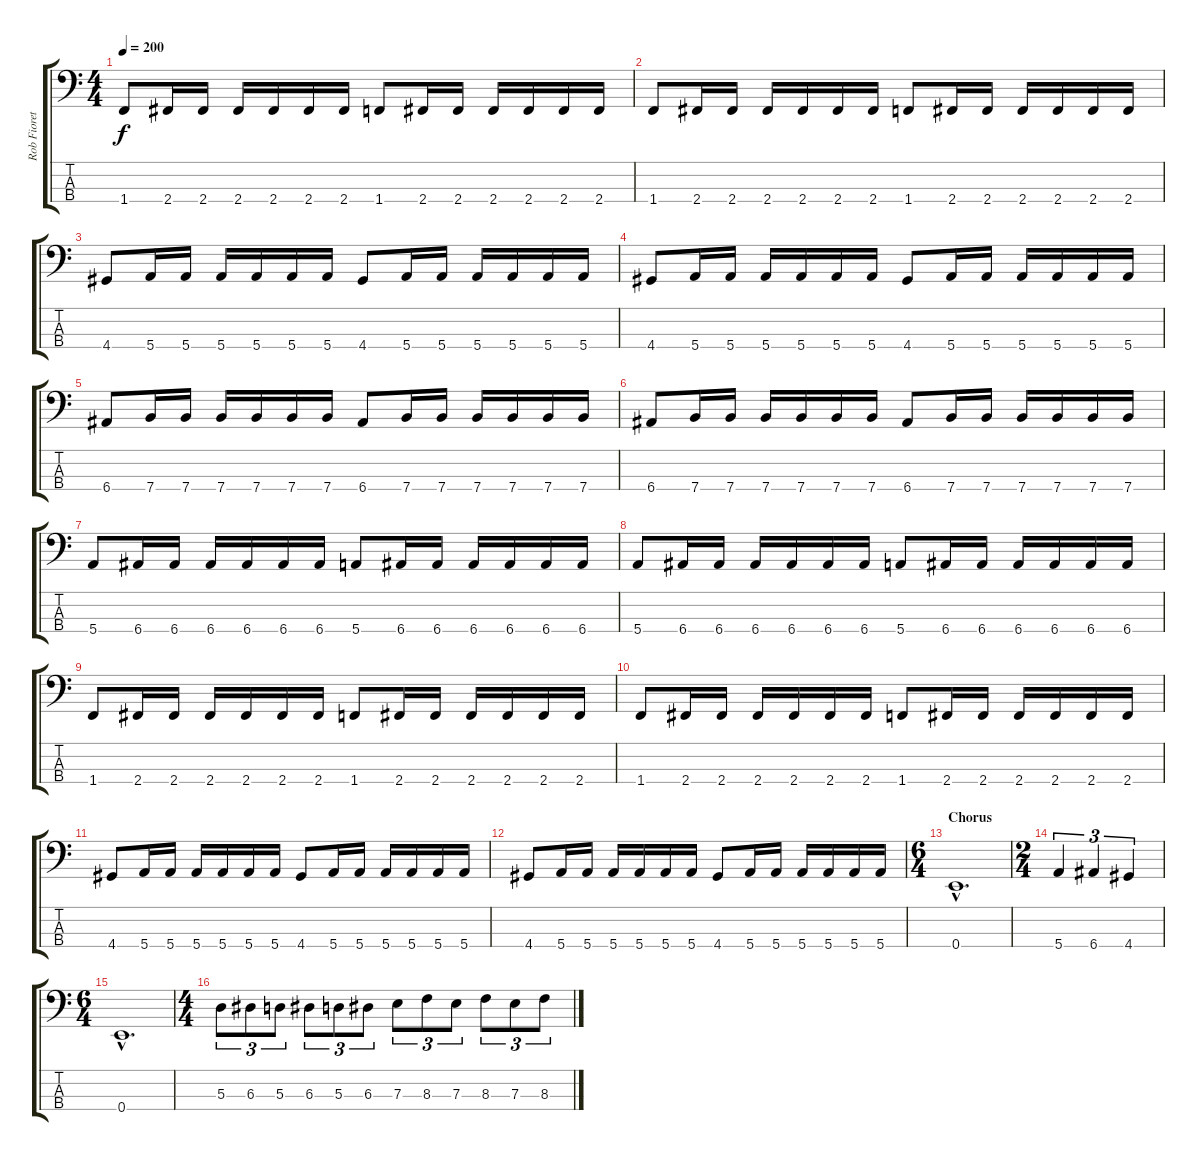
\track ("Rob Fioretti" "Rob Fioret") {instrument electricbasspick}
\staff {score tabs}
\tuning (G2 D2 A1 E1) {hide}
\ts (4 4)
\tempo 200
\clef f4
\ks c
1.4.8{dy f} 2.4.16 2.4.16 2.4.16 2.4.16 2.4.16 2.4.16 1.4.8 2.4.16 2.4.16 2.4.16 2.4.16 2.4.16 2.4.16 |
1.4.8 2.4.16 2.4.16 2.4.16 2.4.16 2.4.16 2.4.16 1.4.8 2.4.16 2.4.16 2.4.16 2.4.16 2.4.16 2.4.16 |
4.4.8 5.4.16 5.4.16 5.4.16 5.4.16 5.4.16 5.4.16 4.4.8 5.4.16 5.4.16 5.4.16 5.4.16 5.4.16 5.4.16 |
4.4.8 5.4.16 5.4.16 5.4.16 5.4.16 5.4.16 5.4.16 4.4.8 5.4.16 5.4.16 5.4.16 5.4.16 5.4.16 5.4.16 |
6.4.8 7.4.16 7.4.16 7.4.16 7.4.16 7.4.16 7.4.16 6.4.8 7.4.16 7.4.16 7.4.16 7.4.16 7.4.16 7.4.16 |
6.4.8 7.4.16 7.4.16 7.4.16 7.4.16 7.4.16 7.4.16 6.4.8 7.4.16 7.4.16 7.4.16 7.4.16 7.4.16 7.4.16 |
5.4.8 6.4.16 6.4.16 6.4.16 6.4.16 6.4.16 6.4.16 5.4.8 6.4.16 6.4.16 6.4.16 6.4.16 6.4.16 6.4.16 |
5.4.8 6.4.16 6.4.16 6.4.16 6.4.16 6.4.16 6.4.16 5.4.8 6.4.16 6.4.16 6.4.16 6.4.16 6.4.16 6.4.16 |
1.4.8 2.4.16 2.4.16 2.4.16 2.4.16 2.4.16 2.4.16 1.4.8 2.4.16 2.4.16 2.4.16 2.4.16 2.4.16 2.4.16 |
1.4.8 2.4.16 2.4.16 2.4.16 2.4.16 2.4.16 2.4.16 1.4.8 2.4.16 2.4.16 2.4.16 2.4.16 2.4.16 2.4.16 |
4.4.8 5.4.16 5.4.16 5.4.16 5.4.16 5.4.16 5.4.16 4.4.8 5.4.16 5.4.16 5.4.16 5.4.16 5.4.16 5.4.16 |
4.4.8 5.4.16 5.4.16 5.4.16 5.4.16 5.4.16 5.4.16 4.4.8 5.4.16 5.4.16 5.4.16 5.4.16 5.4.16 5.4.16 |
\ts (6 4)
\section ("" "Chorus")
0.4{hac}.1{d} |
\ts (2 4)
5.4.4{tu (3 2)} 6.4.4{tu (3 2)} 4.4.4{tu (3 2)} |
\ts (6 4)
0.4{hac}.1{d} |
\ts (4 4)
5.3.8{tu (3 2)} 6.3.8{tu (3 2)} 5.3.8{tu (3 2)} 6.3.8{tu (3 2)} 5.3.8{tu (3 2)} 6.3.8{tu (3 2)} 7.3.8{tu (3 2)} 8.3.8{tu (3 2)} 7.3.8{tu (3 2)} 8.3.8{tu (3 2)} 7.3.8{tu (3 2)} 8.3.8{tu (3 2)}
